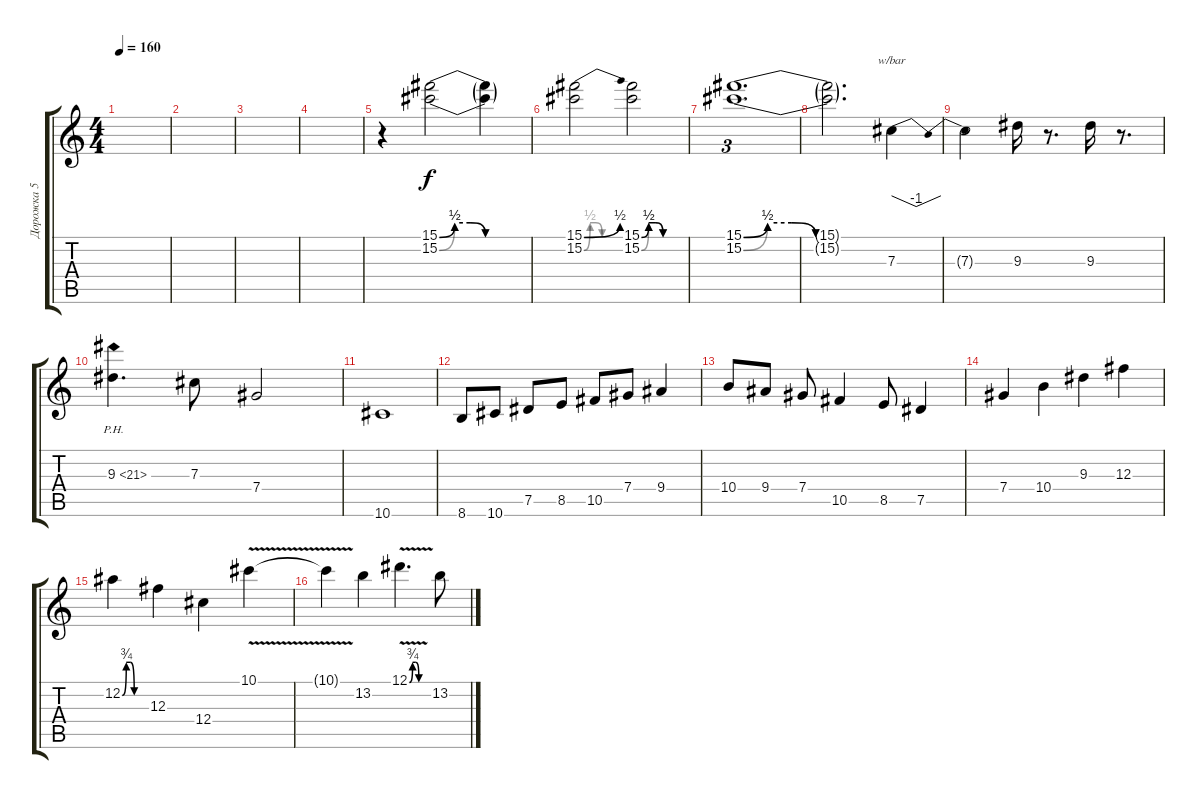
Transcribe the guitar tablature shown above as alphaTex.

\track ("Дорожка 5" "Дорожка 5") {instrument overdrivenguitar}
\staff {score tabs}
\tuning (Eb4 Bb3 Gb3 Db3 Ab2 Eb2) {hide}
\ts (4 4)
\tempo 160
\clef g2
\ks c
|
|
|
|
r.4 (15.1{be (custom 0 0 10 2 20 2 30 0 60 0)} 15.2{be (custom 0 0 10 2 20 2 30 0 60 0)}).2 (15.1{t} 15.2{t}).4 |
(15.1{be (bend 0 0 60 2)} 15.2{be (custom 0 0 10 2 20 2 30 0 60 0)}).2 (15.1{be (custom 0 0 10 2 20 2 30 0 60 0)} 15.2{be (custom 0 0 10 2 20 2 30 0 60 0)}).2 |
(15.1{be (custom 0 0 10 2 20 2 30 0 60 0)} 15.2{be (custom 0 0 10 2 20 2 30 0 60 0)}).1{d tu (3 2)} |
(15.1{t} 15.2{t}).2{d} 7.3.4{tbe (dip default 0 0 30 -4 60 0)} |
7.3{t}.2 9.3.16 r.8{d} 9.3.16 r.8{d} |
9.3{ph 12}.4{d} 7.3.8 7.4.2 |
10.6.1 |
8.6.8 10.6.8 7.5.8 8.5.8 10.5.8 7.4.8 9.4.4 |
10.4.8 9.4.8 7.4.8 10.5.4 8.5.8 7.5.4 |
7.4.4 10.4.4 9.3.4 12.3.4 |
12.2{be (custom 0 0 10 3 20 3 30 0 60 0)}.4 12.3.4 12.4.4 10.1{v}.4 |
10.1{t}.4 13.2.4 12.1{be (custom 0 0 10 3 20 3 30 0 60 0) v}.4{d} 13.2.8
